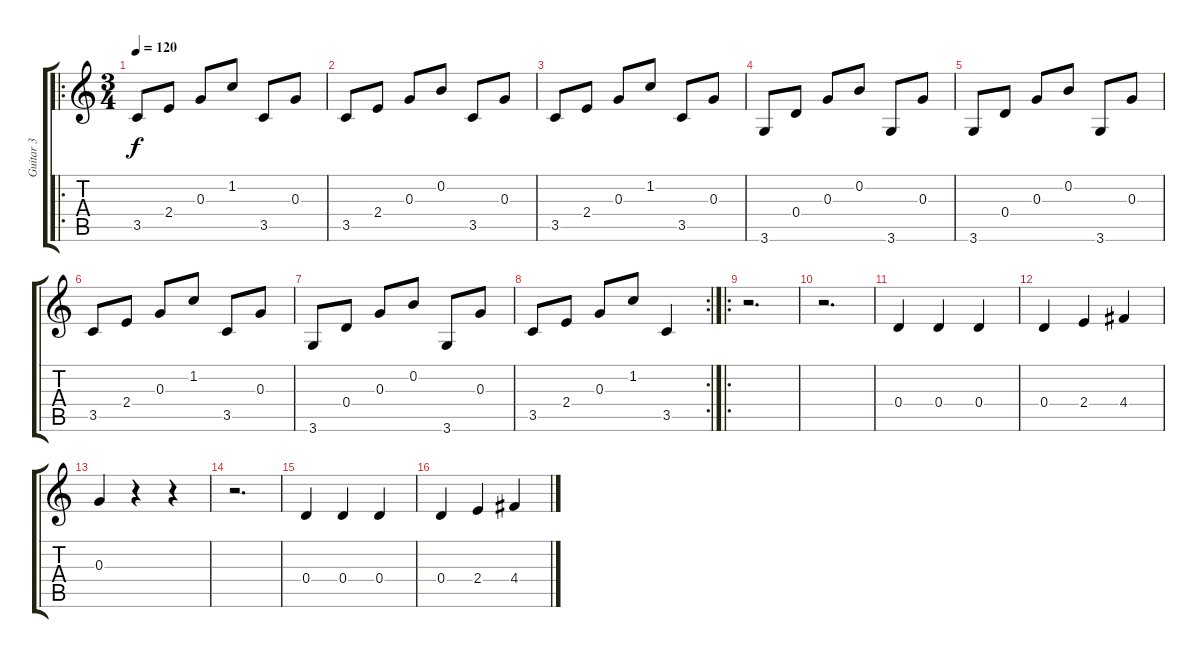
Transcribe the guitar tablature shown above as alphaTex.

\track ("Guitar 3" "Guitar 3") {instrument acousticguitarnylon}
\staff {score tabs}
\tuning (E4 B3 G3 D3 A2 E2) {hide}
\ro
\ts (3 4)
\tempo 120
\clef g2
\ks c
3.5.8{dy f instrument acousticguitarnylon} 2.4.8 0.3.8 1.2.8 3.5.8 0.3.8 |
3.5.8 2.4.8 0.3.8 0.2.8 3.5.8 0.3.8 |
3.5.8 2.4.8 0.3.8 1.2.8 3.5.8 0.3.8 |
3.6.8 0.4.8 0.3.8 0.2.8 3.6.8 0.3.8 |
3.6.8 0.4.8 0.3.8 0.2.8 3.6.8 0.3.8 |
3.5.8 2.4.8 0.3.8 1.2.8 3.5.8 0.3.8 |
3.6.8 0.4.8 0.3.8 0.2.8 3.6.8 0.3.8 |
\rc 2
3.5.8 2.4.8 0.3.8 1.2.8 3.5.4 |
\ro
r.2{d} |
r.2{d} |
0.4.4 0.4.4 0.4.4 |
0.4.4 2.4.4 4.4.4 |
0.3.4 r.4 r.4 |
r.2{d} |
0.4.4 0.4.4 0.4.4 |
0.4.4 2.4.4 4.4.4
